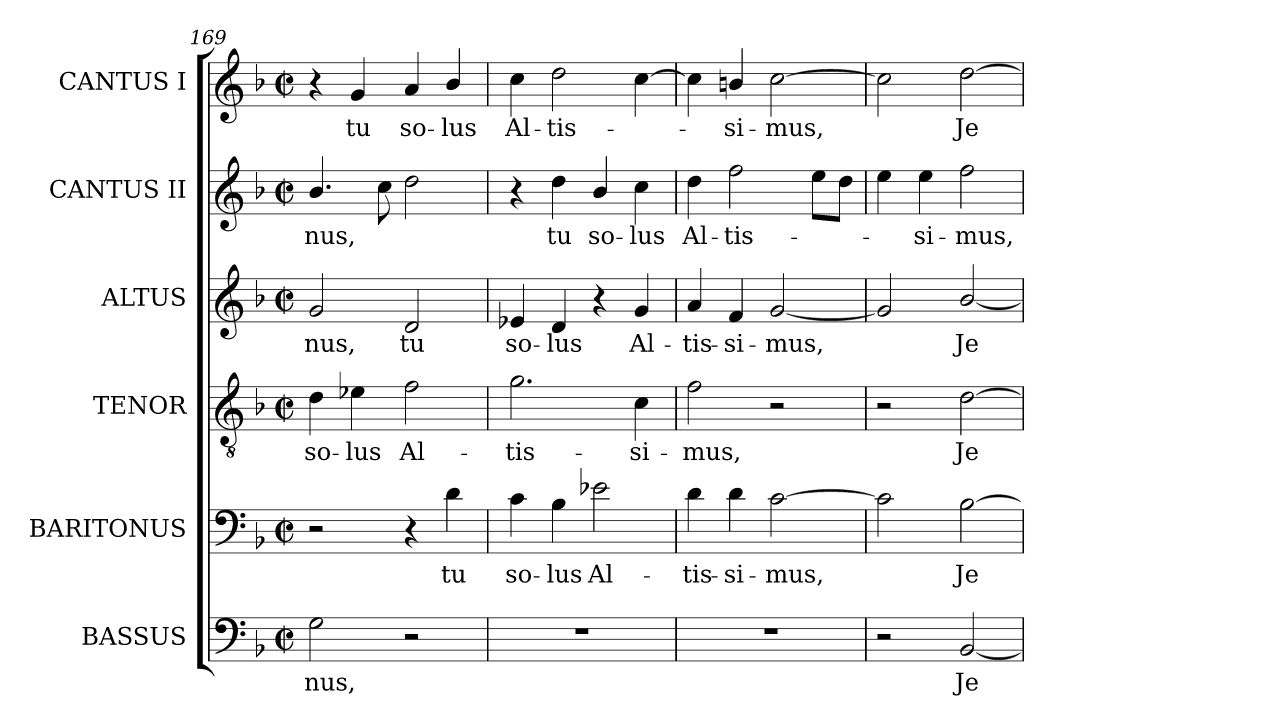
**kern	**text	**kern	**text	**kern	**text	**kern	**text	**kern	**text	**kern	**text
*part6	*part6	*part5	*part5	*part4	*part4	*part3	*part3	*part2	*part2	*part1	*part1
*staff6	*staff6	*staff5	*staff5	*staff4	*staff4	*staff3	*staff3	*staff2	*staff2	*staff1	*staff1
*I"BASSUS	*	*I"BARITONUS	*	*I"TENOR	*	*I"ALTUS	*	*I"CANTUS II	*	*I"CANTUS I	*
*I'B.	*	*I'Bar.	*	*I'T.	*	*I'A.	*	*	*	*	*
*clefF4	*	*clefF4	*	*clefGv2	*	*clefG2	*	*clefG2	*	*clefG2	*
*	*	*	*	*ITrd7c12	*	*	*	*	*	*	*
*k[b-]	*	*k[b-]	*	*k[b-]	*	*k[b-]	*	*k[b-]	*	*k[b-]	*
*F:	*	*F:	*	*F:	*	*F:	*	*F:	*	*F:	*
*M2/2	*	*M2/2	*	*M2/2	*	*M2/2	*	*M2/2	*	*M2/2	*
*met(c|)	*	*met(c|)	*	*met(c|)	*	*met(c|)	*	*met(c|)	*	*met(c|)	*
=169	=169	=169	=169	=169	=169	=169	=169	=169	=169	=169	=169
!	!LO:LY:b:color=#000000	!	!	!	!	!	!	!	!	!	!
!	!	!	!	!	!LO:LY:b:color=#000000	!	!	!	!	!	!
!	!	!	!	!	!	!	!LO:LY:b:color=#000000	!	!	!	!
!	!	!	!	!	!	!	!	!	!LO:LY:b:color=#000000	!	!
2Gi\	-nus,	2r	.	4Di\	so-	2gi/	-nus,	4.b-i/	-nus,	4r	.
!	!	!	!	!	!LO:LY:b:color=#000000	!	!	!	!	!	!
!	!	!	!	!	!	!	!	!	!	!	!LO:LY:b:color=#000000
.	.	.	.	4E-Xi\	-lus	.	.	.	.	4gi/	tu
.	.	.	.	.	.	.	.	8cci\	.	.	.
!	!	!	!	!	!LO:LY:b:color=#000000	!	!	!	!	!	!
!	!	!	!	!	!	!	!LO:LY:b:color=#000000	!	!	!	!
!	!	!	!	!	!	!	!	!	!	!	!LO:LY:b:color=#000000
2r	.	4r	.	2Fi\	Al-	2di/	tu	2ddi\	.	4ai/	so-
!	!	!	!LO:LY:b:color=#000000	!	!	!	!	!	!	!	!
!	!	!	!	!	!	!	!	!	!	!	!LO:LY:b:color=#000000
.	.	4di\	tu	.	.	.	.	.	.	4b-i/	-lus
!!LO:LB:g=z
=170	=170	=170	=170	=170	=170	=170	=170	=170	=170	=170	=170
!	!	!	!LO:LY:b:color=#000000	!	!	!	!	!	!	!	!
!	!	!	!	!	!LO:LY:b:color=#000000	!	!	!	!	!	!
!	!	!	!	!	!	!	!LO:LY:b:color=#000000	!	!	!	!
!	!	!	!	!	!	!	!	!	!	!	!LO:LY:b:color=#000000
1r	.	4ci\	so-	2.Gi\	-tis-	4e-Xi/	so-	4r	.	4cci\	Al-
!	!	!	!LO:LY:b:color=#000000	!	!	!	!	!	!	!	!
!	!	!	!	!	!	!	!LO:LY:b:color=#000000	!	!	!	!
!	!	!	!	!	!	!	!	!	!LO:LY:b:color=#000000	!	!
!	!	!	!	!	!	!	!	!	!	!	!LO:LY:b:color=#000000
.	.	4B-i\	-lus	.	.	4di/	-lus	4ddi\	tu	2ddi\	-tis-
!	!	!	!LO:LY:b:color=#000000	!	!	!	!	!	!	!	!
!	!	!	!	!	!	!	!	!	!LO:LY:b:color=#000000	!	!
.	.	2e-Xi\	Al-	.	.	4r	.	4b-i/	so-	.	.
!	!	!	!	!	!LO:LY:b:color=#000000	!	!	!	!	!	!
!	!	!	!	!	!	!	!LO:LY:b:color=#000000	!	!	!	!
!	!	!	!	!	!	!	!	!	!LO:LY:b:color=#000000	!	!
.	.	.	.	4Ci\	-si-	4gi/	Al-	4cci\	-lus	[4cci\	.
=171	=171	=171	=171	=171	=171	=171	=171	=171	=171	=171	=171
!	!	!	!LO:LY:b:color=#000000	!	!	!	!	!	!	!	!
!	!	!	!	!	!LO:LY:b:color=#000000	!	!	!	!	!	!
!	!	!	!	!	!	!	!LO:LY:b:color=#000000	!	!	!	!
!	!	!	!	!	!	!	!	!	!LO:LY:b:color=#000000	!	!
1r	.	4di\	-tis-	2Fi\	-mus,	4ai/	-tis-	4ddi\	Al-	4cci\]	.
!	!	!	!LO:LY:b:color=#000000	!	!	!	!	!	!	!	!
!	!	!	!	!	!	!	!LO:LY:b:color=#000000	!	!	!	!
!	!	!	!	!	!	!	!	!	!LO:LY:b:color=#000000	!	!
!	!	!	!	!	!	!	!	!	!	!	!LO:LY:b:color=#000000
.	.	4di\	-si-	.	.	4fi/	-si-	2ffi\	-tis-	4bni/	-si-
!	!	!	!LO:LY:b:color=#000000	!	!	!	!	!	!	!	!
!	!	!	!	!	!	!	!LO:LY:b:color=#000000	!	!	!	!
!	!	!	!	!	!	!	!	!	!	!	!LO:LY:b:color=#000000
.	.	[2ci\	-mus,	2r	.	[2gi/	-mus,	.	.	[2cci\	-mus,
.	.	.	.	.	.	.	.	8eei\L	.	.	.
.	.	.	.	.	.	.	.	8ddi\J	.	.	.
=172	=172	=172	=172	=172	=172	=172	=172	=172	=172	=172	=172
2r	.	2ci\]	.	2r	.	2gi/]	.	4eei\	.	2cci\]	.
!	!	!	!	!	!	!	!	!	!LO:LY:b:color=#000000	!	!
.	.	.	.	.	.	.	.	4eei\	-si-	.	.
!	!LO:LY:b:color=#000000	!	!	!	!	!	!	!	!	!	!
!	!	!	!LO:LY:b:color=#000000	!	!	!	!	!	!	!	!
!	!	!	!	!	!LO:LY:b:color=#000000	!	!	!	!	!	!
!	!	!	!	!	!	!	!LO:LY:b:color=#000000	!	!	!	!
!	!	!	!	!	!	!	!	!	!LO:LY:b:color=#000000	!	!
!	!	!	!	!	!	!	!	!	!	!	!LO:LY:b:color=#000000
[2BB-i/	Je-	[2B-i\	Je-	[2Di\	Je-	[2b-i/	Je-	2ffi\	-mus,	[2ddi\	Je-
=	=	=	=	=	=	=	=	=	=	=	=
*-	*-	*-	*-	*-	*-	*-	*-	*-	*-	*-	*-
